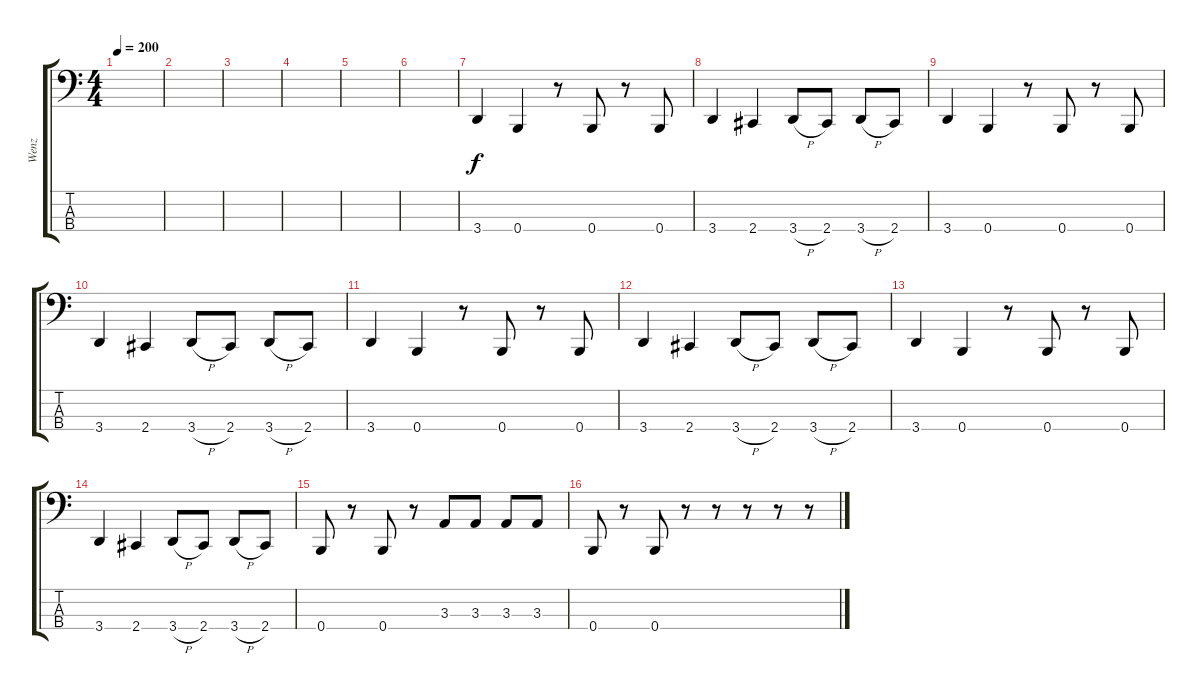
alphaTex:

\track ("Wenz" "Wenz") {instrument electricbasspick}
\staff {score tabs}
\tuning (E2 B1 Gb1 B0) {hide}
\ts (4 4)
\tempo 200
\clef f4
\ks c
|
|
|
|
|
|
3.4.4 0.4.4 r.8 0.4.8 r.8 0.4.8 |
3.4.4 2.4.4 3.4{h}.8 2.4.8 3.4{h}.8 2.4.8 |
3.4.4 0.4.4 r.8 0.4.8 r.8 0.4.8 |
3.4.4 2.4.4 3.4{h}.8 2.4.8 3.4{h}.8 2.4.8 |
3.4.4 0.4.4 r.8 0.4.8 r.8 0.4.8 |
3.4.4 2.4.4 3.4{h}.8 2.4.8 3.4{h}.8 2.4.8 |
3.4.4 0.4.4 r.8 0.4.8 r.8 0.4.8 |
3.4.4 2.4.4 3.4{h}.8 2.4.8 3.4{h}.8 2.4.8 |
0.4.8 r.8 0.4.8 r.8 3.3.8 3.3.8 3.3.8 3.3.8 |
0.4.8 r.8 0.4.8 r.8 r.8 r.8 r.8 r.8
